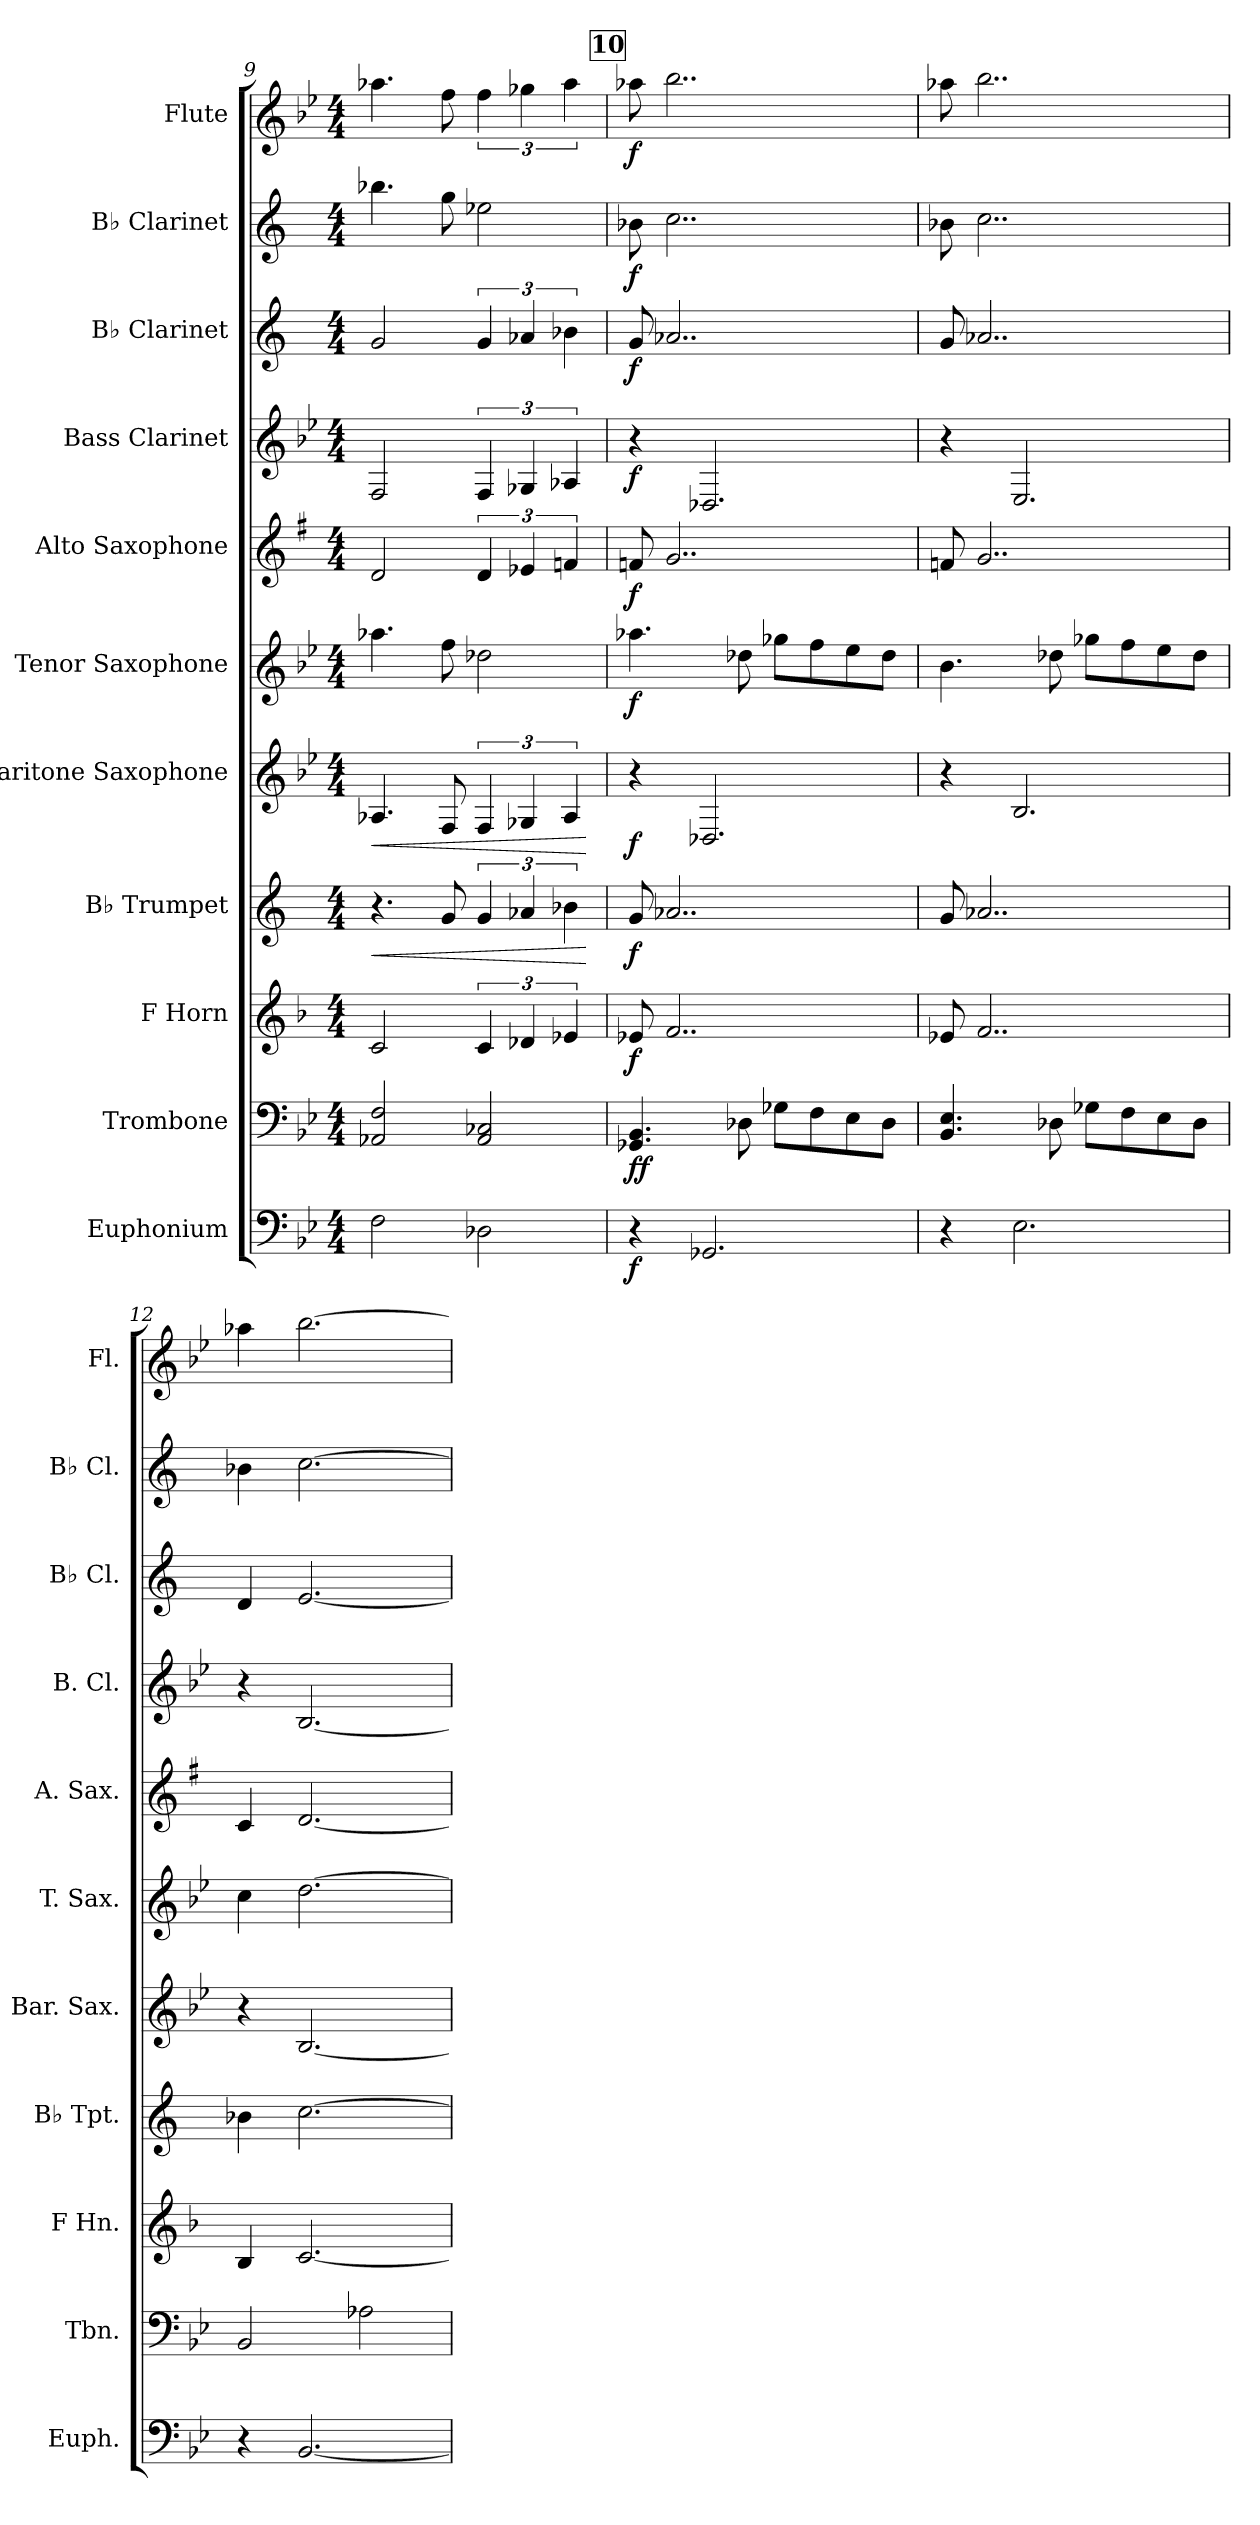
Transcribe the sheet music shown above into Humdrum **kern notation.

**kern	**dynam	**kern	**dynam	**kern	**dynam	**kern	**dynam	**kern	**dynam	**kern	**dynam	**kern	**dynam	**kern	**dynam	**kern	**dynam	**kern	**dynam	**kern	**dynam
*part11	*part11	*part10	*part10	*part9	*part9	*part8	*part8	*part7	*part7	*part6	*part6	*part5	*part5	*part4	*part4	*part3	*part3	*part2	*part2	*part1	*part1
*staff11	*staff11	*staff10	*staff10	*staff9	*staff9	*staff8	*staff8	*staff7	*staff7	*staff6	*staff6	*staff5	*staff5	*staff4	*staff4	*staff3	*staff3	*staff2	*staff2	*staff1	*staff1
*I"Euphonium	*	*I"Trombone	*	*I"F Horn	*	*I"B♭ Trumpet	*	*I"Baritone Saxophone	*	*I"Tenor Saxophone	*	*I"Alto Saxophone	*	*I"Bass Clarinet	*	*I"B♭ Clarinet	*	*I"B♭ Clarinet	*	*I"Flute	*
*I'Euph.	*	*I'Tbn.	*	*I'F Hn.	*	*I'B♭ Tpt.	*	*I'Bar. Sax.	*	*I'T. Sax.	*	*I'A. Sax.	*	*I'B. Cl.	*	*I'B♭ Cl.	*	*I'B♭ Cl.	*	*I'Fl.	*
*clefF4	*	*clefF4	*	*clefG2	*	*clefG2	*	*clefG2	*	*clefG2	*	*clefG2	*	*clefG2	*	*clefG2	*	*clefG2	*	*clefG2	*
*	*	*	*	*ITrd4c7	*	*ITrd1c2	*	*ITrd12c21	*	*ITrd8c14	*	*ITrd5c9	*	*ITrd8c14	*	*ITrd1c2	*	*ITrd1c2	*	*	*
*k[b-e-]	*	*k[b-e-]	*	*k[b-e-]	*	*k[b-e-]	*	*k[b-e-]	*	*k[b-e-]	*	*k[b-e-]	*	*k[b-e-]	*	*k[b-e-]	*	*k[b-e-]	*	*k[b-e-]	*
*M4/4	*	*M4/4	*	*M4/4	*	*M4/4	*	*M4/4	*	*M4/4	*	*M4/4	*	*M4/4	*	*M4/4	*	*M4/4	*	*M4/4	*
=9	=9	=9	=9	=9	=9	=9	=9	=9	=9	=9	=9	=9	=9	=9	=9	=9	=9	=9	=9	=9	=9
!	!	!	!	!	!	!	!LO:HP:b	!	!LO:HP:b	!	!	!	!	!	!	!	!	!	!	!	!
2F\	.	2AA-X/ 2F/	.	2F/	.	4.r	<	4.AA-X/	<	4.a-X\	.	2F/	.	2FF/	.	2f/	.	4.aa-X\	.	4.aa-X\	.
.	.	.	.	.	.	8f/	.	8FF/	.	8f\	.	.	.	.	.	.	.	8ff\	.	8ff\	.
2D-X\	.	2AA-/ 2C-X/	.	6F/	.	6f/	.	6FF/	.	2d-X\	.	6F/	.	6FF/	.	6f/	.	2dd-X\	.	6ff\	.
.	.	.	.	6G-X/	.	6g-X/	.	6GG-X/	.	.	.	6G-X/	.	6GG-X/	.	6g-X/	.	.	.	6gg-X\	.
.	.	.	.	6A-X/	.	6a-X\	.	6AA-/	.	.	.	6A-X/	.	6AA-X/	.	6a-X\	.	.	.	6aa-\	.
.	.	.	.	.	.	.	[	.	[	.	.	.	.	.	.	.	.	.	.	.	.
!!LO:REH:place=s1:a:B:fs=14:t=10
=10	=10	=10	=10	=10	=10	=10	=10	=10	=10	=10	=10	=10	=10	=10	=10	=10	=10	=10	=10	=10	=10
!	!LO:DY:b	!	!LO:DY:b	!	!	!	!	!	!	!	!	!	!	!	!	!	!	!	!	!	!
!	!	!	!LO:DY:n=1:b	!	!LO:DY:b	!	!LO:DY:b	!	!LO:DY:b	!	!LO:DY:b	!	!LO:DY:b	!	!LO:DY:b	!	!LO:DY:b	!	!LO:DY:b	!	!LO:DY:b
4r	f	4.GG-X/ 4.BB-/	f f	8A-X/	f	8f/	f	4r	f	4.a-X\	f	8A-X/	f	4r	f	8f/	f	8a-X\	f	8aa-X\	f
.	.	.	.	2..B-/	.	2..g-X/	.	.	.	.	.	2..B-/	.	.	.	2..g-X/	.	2..b-\	.	2..bb-\	.
2.GG-X/	.	.	.	.	.	.	.	2.DD-X/	.	.	.	.	.	2.DD-X/	.	.	.	.	.	.	.
.	.	8D-X\	.	.	.	.	.	.	.	8d-X\	.	.	.	.	.	.	.	.	.	.	.
.	.	8G-X\L	.	.	.	.	.	.	.	8g-X\L	.	.	.	.	.	.	.	.	.	.	.
.	.	8F\	.	.	.	.	.	.	.	8f\	.	.	.	.	.	.	.	.	.	.	.
.	.	8E-\	.	.	.	.	.	.	.	8e-\	.	.	.	.	.	.	.	.	.	.	.
.	.	8D-\J	.	.	.	.	.	.	.	8d-\J	.	.	.	.	.	.	.	.	.	.	.
!!LO:PB:g=z
=11	=11	=11	=11	=11	=11	=11	=11	=11	=11	=11	=11	=11	=11	=11	=11	=11	=11	=11	=11	=11	=11
4r	.	4.BB-/ 4.E-/	.	8A-X/	.	8f/	.	4r	.	4.B-\	.	8A-X/	.	4r	.	8f/	.	8a-X\	.	8aa-X\	.
.	.	.	.	2..B-/	.	2..g-X/	.	.	.	.	.	2..B-/	.	.	.	2..g-X/	.	2..b-\	.	2..bb-\	.
2.E-\	.	.	.	.	.	.	.	2.BB-/	.	.	.	.	.	2.EE-/	.	.	.	.	.	.	.
.	.	8D-X\	.	.	.	.	.	.	.	8d-X\	.	.	.	.	.	.	.	.	.	.	.
.	.	8G-X\L	.	.	.	.	.	.	.	8g-X\L	.	.	.	.	.	.	.	.	.	.	.
.	.	8F\	.	.	.	.	.	.	.	8f\	.	.	.	.	.	.	.	.	.	.	.
.	.	8E-\	.	.	.	.	.	.	.	8e-\	.	.	.	.	.	.	.	.	.	.	.
.	.	8D-\J	.	.	.	.	.	.	.	8d-\J	.	.	.	.	.	.	.	.	.	.	.
=12	=12	=12	=12	=12	=12	=12	=12	=12	=12	=12	=12	=12	=12	=12	=12	=12	=12	=12	=12	=12	=12
4r	.	2BB-/	.	4E-/	.	4a-X\	.	4r	.	4c\	.	4E-/	.	4r	.	4c/	.	4a-X\	.	4aa-X\	.
[2.BB-/	.	.	.	[2.F/	.	[2.b-\	.	[2.BB-/	.	[2.d\	.	[2.F/	.	[2.BB-/	.	[2.d/	.	[2.b-\	.	[2.bb-\	.
.	.	2A-X\	.	.	.	.	.	.	.	.	.	.	.	.	.	.	.	.	.	.	.
=	=	=	=	=	=	=	=	=	=	=	=	=	=	=	=	=	=	=	=	=	=
*-	*-	*-	*-	*-	*-	*-	*-	*-	*-	*-	*-	*-	*-	*-	*-	*-	*-	*-	*-	*-	*-
